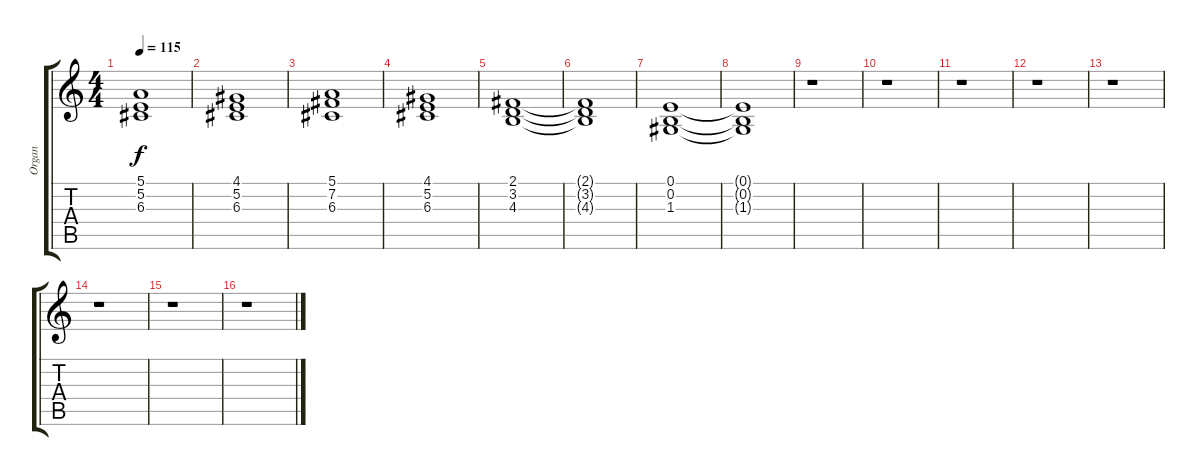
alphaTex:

\track ("Organ" "Organ") {instrument drawbarorgan}
\staff {score tabs}
\tuning (E4 B3 G3 D3 A2 E2) {hide}
\ts (4 4)
\tempo 115
\clef g2
\ks c
(5.1 5.2 6.3).1{dy f} |
(4.1 5.2 6.3).1 |
(5.1 7.2 6.3).1 |
(4.1 5.2 6.3).1 |
(2.1 3.2 4.3).1 |
(2.1{t} 3.2{t} 4.3{t}).1 |
(0.1 0.2 1.3).1 |
(0.1{t} 0.2{t} 1.3{t}).1 |
r.1 |
r.1 |
r.1 |
r.1 |
r.1 |
r.1 |
r.1 |
r.1
